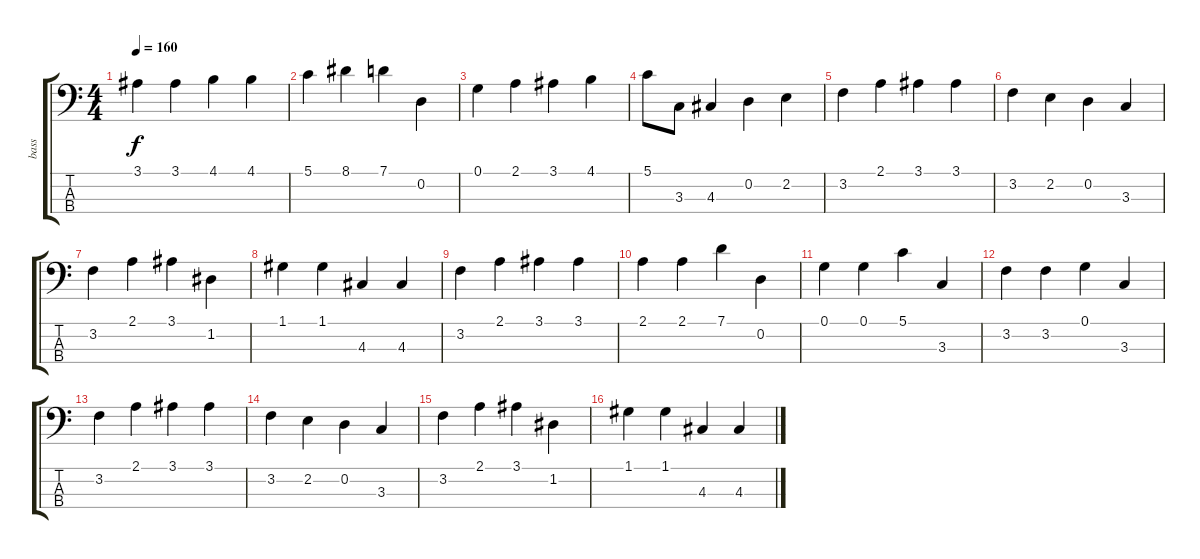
\track ("bass" "bass") {instrument acousticbass}
\staff {score tabs}
\tuning (G2 D2 A1 E1) {hide}
\ts (4 4)
\tempo 160
\clef f4
\ks c
3.1.4{dy f instrument acousticbass} 3.1.4 4.1.4 4.1.4 |
5.1.4 8.1.4 7.1.4 0.2.4 |
0.1.4 2.1.4 3.1.4 4.1.4 |
5.1.8 3.3.8 4.3.4 0.2.4 2.2.4 |
3.2.4 2.1.4 3.1.4 3.1.4 |
3.2.4 2.2.4 0.2.4 3.3.4 |
3.2.4 2.1.4 3.1.4 1.2.4 |
1.1.4 1.1.4 4.3.4 4.3.4 |
3.2.4 2.1.4 3.1.4 3.1.4 |
2.1.4 2.1.4 7.1.4 0.2.4 |
0.1.4 0.1.4 5.1.4 3.3.4 |
3.2.4 3.2.4 0.1.4 3.3.4 |
3.2.4 2.1.4 3.1.4 3.1.4 |
3.2.4 2.2.4 0.2.4 3.3.4 |
3.2.4 2.1.4 3.1.4 1.2.4 |
1.1.4 1.1.4 4.3.4 4.3.4
